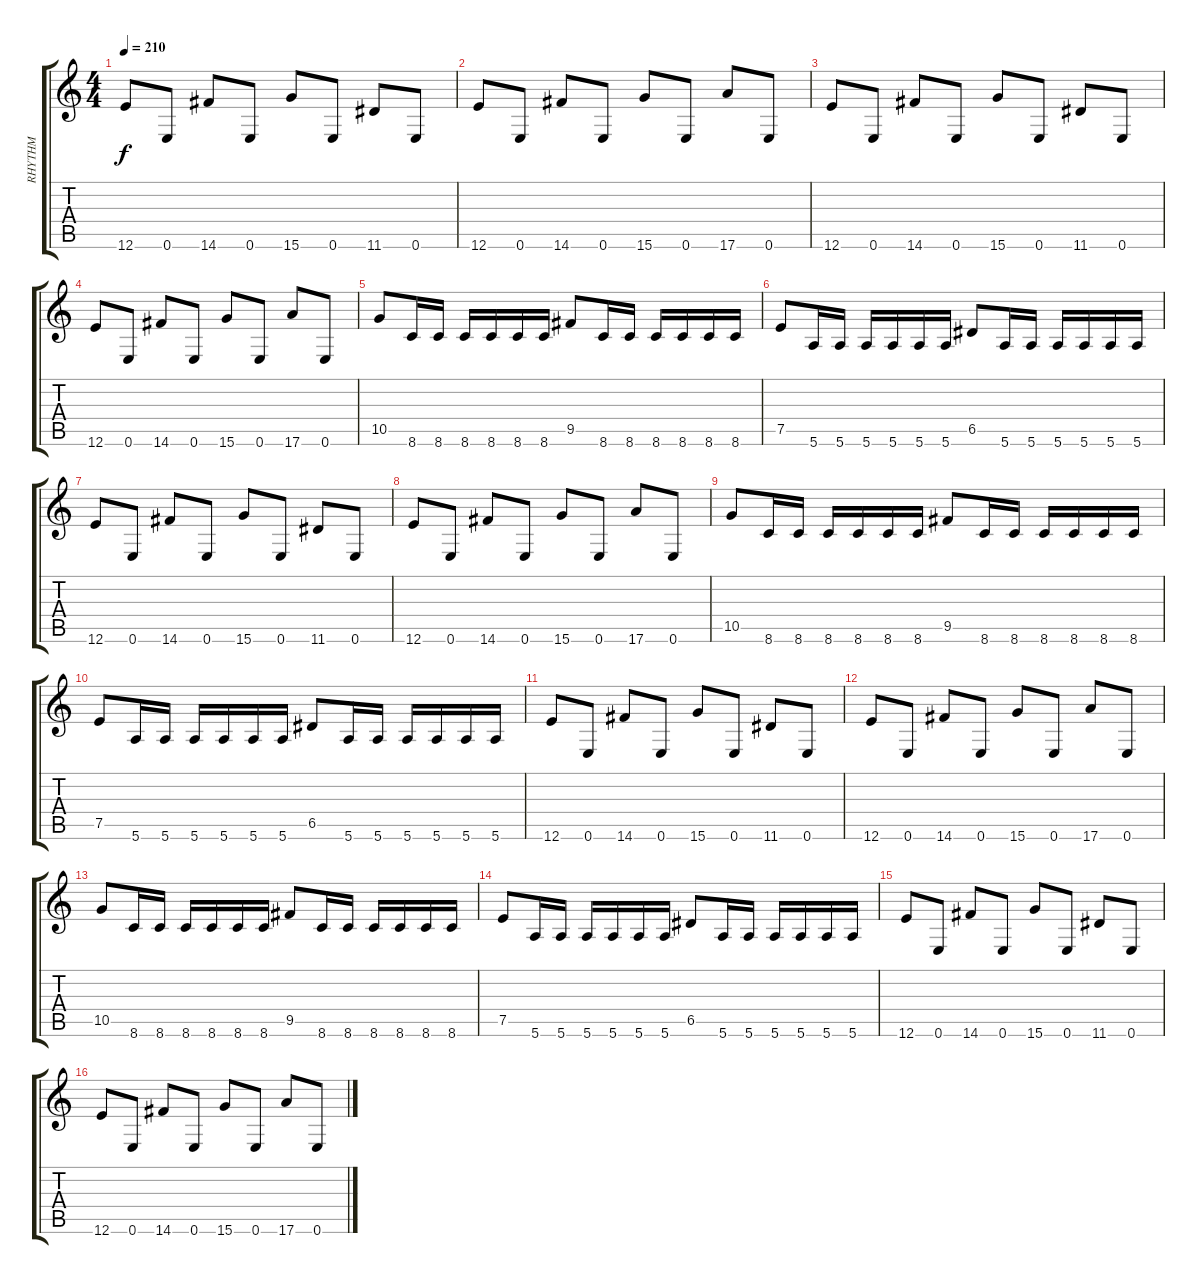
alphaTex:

\track ("RHYTHM" "RHYTHM") {instrument distortionguitar}
\staff {score tabs}
\tuning (E4 B3 G3 D3 A2 E2) {hide}
\ts (4 4)
\tempo 210
\clef g2
\ks c
12.6.8{dy f volume 14} 0.6.8 14.6.8 0.6.8 15.6.8 0.6.8 11.6.8 0.6.8 |
12.6.8 0.6.8 14.6.8 0.6.8 15.6.8 0.6.8 17.6.8 0.6.8 |
12.6.8 0.6.8 14.6.8 0.6.8 15.6.8 0.6.8 11.6.8 0.6.8 |
12.6.8 0.6.8 14.6.8 0.6.8 15.6.8 0.6.8 17.6.8 0.6.8 |
10.5.8 8.6.16 8.6.16 8.6.16 8.6.16 8.6.16 8.6.16 9.5.8 8.6.16 8.6.16 8.6.16 8.6.16 8.6.16 8.6.16 |
7.5.8 5.6.16 5.6.16 5.6.16 5.6.16 5.6.16 5.6.16 6.5.8 5.6.16 5.6.16 5.6.16 5.6.16 5.6.16 5.6.16 |
12.6.8 0.6.8 14.6.8 0.6.8 15.6.8 0.6.8 11.6.8 0.6.8 |
12.6.8 0.6.8 14.6.8 0.6.8 15.6.8 0.6.8 17.6.8 0.6.8 |
10.5.8 8.6.16 8.6.16 8.6.16 8.6.16 8.6.16 8.6.16 9.5.8 8.6.16 8.6.16 8.6.16 8.6.16 8.6.16 8.6.16 |
7.5.8 5.6.16 5.6.16 5.6.16 5.6.16 5.6.16 5.6.16 6.5.8 5.6.16 5.6.16 5.6.16 5.6.16 5.6.16 5.6.16 |
12.6.8 0.6.8 14.6.8 0.6.8 15.6.8 0.6.8 11.6.8 0.6.8 |
12.6.8 0.6.8 14.6.8 0.6.8 15.6.8 0.6.8 17.6.8 0.6.8 |
10.5.8 8.6.16 8.6.16 8.6.16 8.6.16 8.6.16 8.6.16 9.5.8 8.6.16 8.6.16 8.6.16 8.6.16 8.6.16 8.6.16 |
7.5.8 5.6.16 5.6.16 5.6.16 5.6.16 5.6.16 5.6.16 6.5.8 5.6.16 5.6.16 5.6.16 5.6.16 5.6.16 5.6.16 |
12.6.8 0.6.8 14.6.8 0.6.8 15.6.8 0.6.8 11.6.8 0.6.8 |
12.6.8 0.6.8 14.6.8 0.6.8 15.6.8 0.6.8 17.6.8 0.6.8
